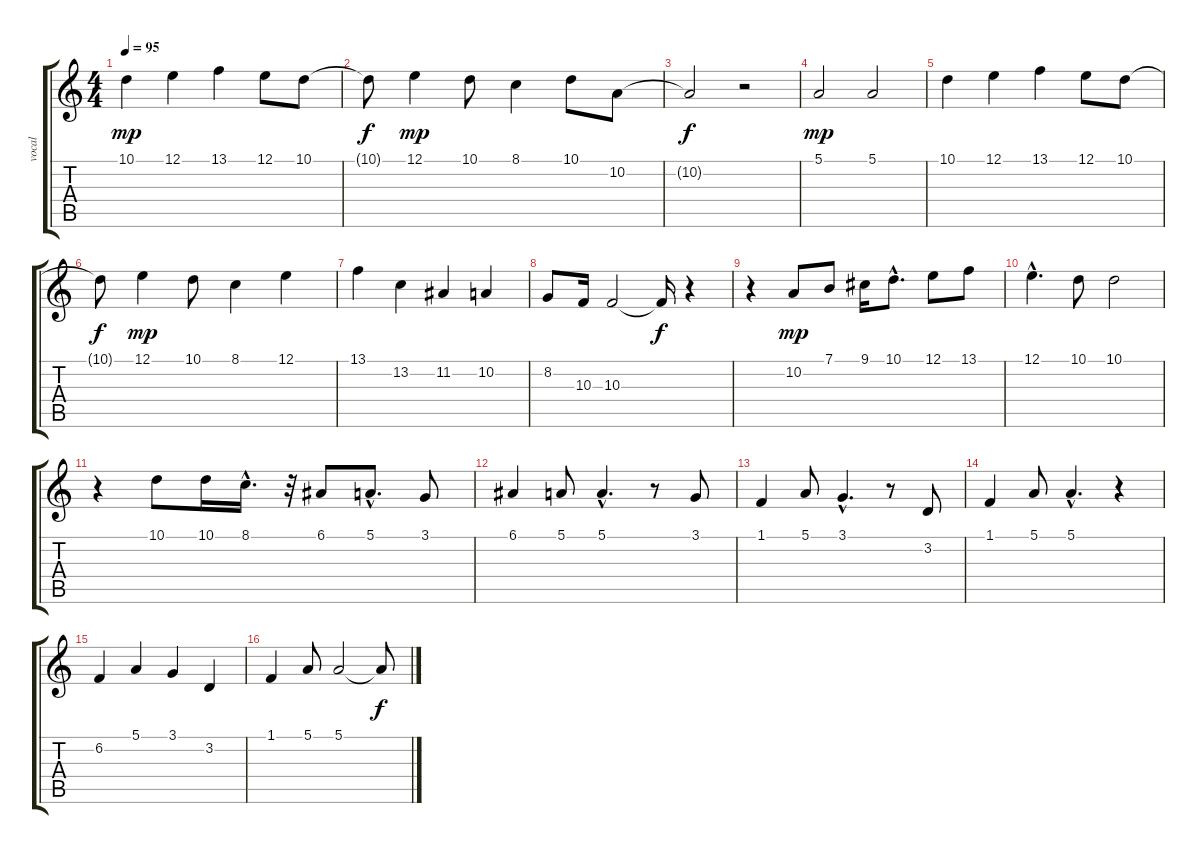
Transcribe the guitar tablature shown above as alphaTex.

\track ("vocal" "vocal") {instrument electricpiano1}
\staff {score tabs}
\tuning (E4 B3 G3 D3 A2 E2) {hide}
\ts (4 4)
\tempo 95
\clef g2
\ks c
10.1.4{dy mp} 12.1.4 13.1.4 12.1.8 10.1.8 |
10.1{t}.8{dy f} 12.1.4{dy mp} 10.1.8 8.1.4 10.1.8 10.2.8 |
10.2{t}.2{dy f} r.2 |
5.1.2{dy mp} 5.1.2 |
10.1.4 12.1.4 13.1.4 12.1.8 10.1.8 |
10.1{t}.8{dy f} 12.1.4{dy mp} 10.1.8 8.1.4 12.1.4 |
13.1.4 13.2.4 11.2.4 10.2.4 |
8.2.8 10.3.16 10.3.2 10.3{t}.16{dy f} r.4 |
r.4 10.2.8{dy mp} 7.1.8 9.1.16 10.1{hac}.8{d} 12.1.8 13.1.8 |
12.1{hac}.4{d} 10.1.8 10.1.2 |
r.4 10.1.8 10.1.16 8.1{hac}.16{d} r.32 6.1.8 5.1{hac}.8{d} 3.1.8 |
6.1.4 5.1.8 5.1{hac}.4{d} r.8 3.1.8 |
1.1.4 5.1.8 3.1{hac}.4{d} r.8 3.2.8 |
1.1.4 5.1.8 5.1{hac}.4{d} r.4 |
6.2.4 5.1.4 3.1.4 3.2.4 |
1.1.4 5.1.8 5.1.2 5.1{t}.8{dy f}
